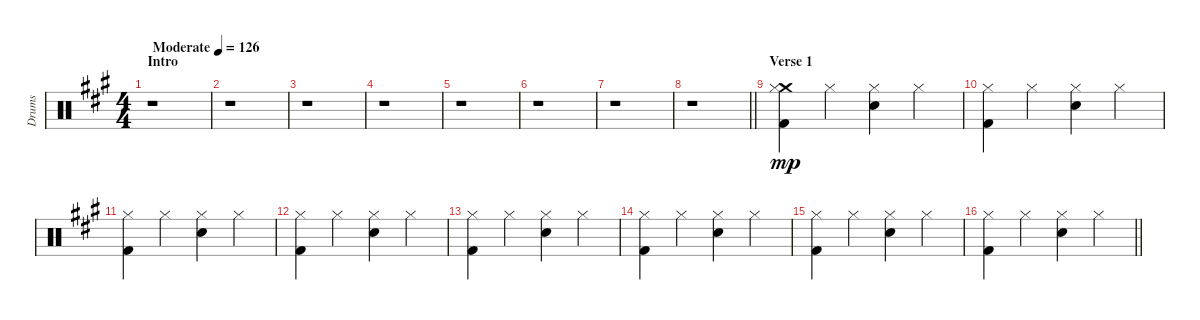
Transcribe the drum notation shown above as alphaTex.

\track ("Drums" "Drums") {instrument percussion}
\staff {score}
\articulation defaults
\ts (4 4)
\section ("" "Intro")
\tempo (126 "Moderate")
\clef neutral
\ks a
r.1{dy mp} |
r.1 |
r.1 |
r.1 |
r.1 |
r.1 |
r.1 |
\barLineRight lightlight
r.1 |
\section ("" "Verse 1")
("Crash medium (hit)" "Hi-Hat (closed)" "Kick (hit) 2").4 "Hi-Hat (closed)".4 ("Hi-Hat (closed)" "Snare (hit) 2").4 "Hi-Hat (closed)".4 |
("Hi-Hat (closed)" "Kick (hit) 2").4 "Hi-Hat (closed)".4 ("Hi-Hat (closed)" "Snare (hit) 2").4 "Hi-Hat (closed)".4 |
("Hi-Hat (closed)" "Kick (hit) 2").4 "Hi-Hat (closed)".4 ("Hi-Hat (closed)" "Snare (hit) 2").4 "Hi-Hat (closed)".4 |
("Hi-Hat (closed)" "Kick (hit) 2").4 "Hi-Hat (closed)".4 ("Hi-Hat (closed)" "Snare (hit) 2").4 "Hi-Hat (closed)".4 |
("Hi-Hat (closed)" "Kick (hit) 2").4 "Hi-Hat (closed)".4 ("Hi-Hat (closed)" "Snare (hit) 2").4 "Hi-Hat (closed)".4 |
("Hi-Hat (closed)" "Kick (hit) 2").4 "Hi-Hat (closed)".4 ("Hi-Hat (closed)" "Snare (hit) 2").4 "Hi-Hat (closed)".4 |
("Hi-Hat (closed)" "Kick (hit) 2").4 "Hi-Hat (closed)".4 ("Hi-Hat (closed)" "Snare (hit) 2").4 "Hi-Hat (closed)".4 |
\barLineRight lightlight
("Hi-Hat (closed)" "Kick (hit) 2").4 "Hi-Hat (closed)".4 ("Hi-Hat (closed)" "Snare (hit) 2").4 "Hi-Hat (closed)".4
